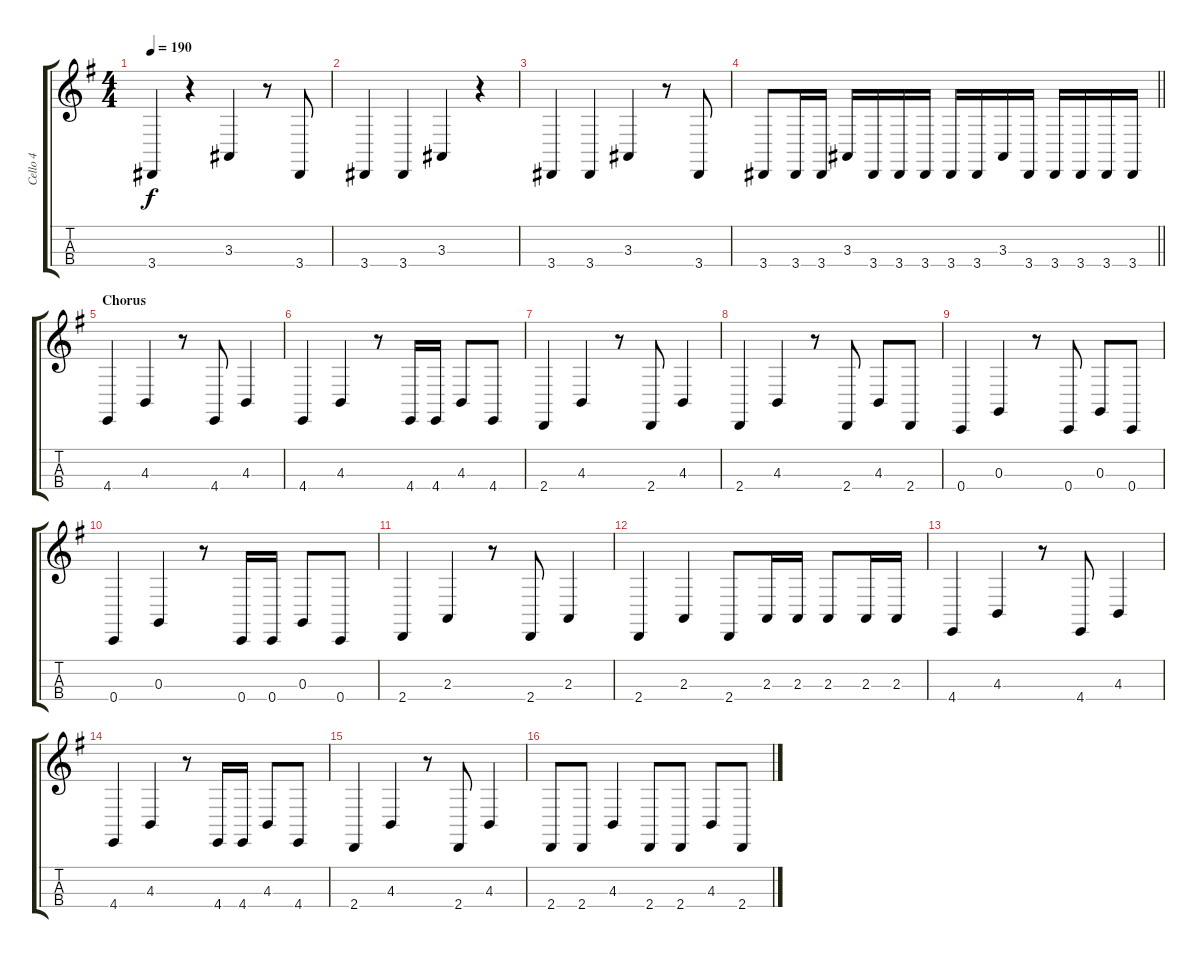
\track ("Cello 4" "Cello 4") {instrument cello}
\staff {score tabs}
\tuning (A3 D3 G2 C2) {hide}
\ts (4 4)
\tempo 190
\clef g2
\ks g
3.4.4{dy f} r.4 3.3.4 r.8 3.4.8 |
3.4.4 3.4.4 3.3.4 r.4 |
3.4.4 3.4.4 3.3.4 r.8 3.4.8 |
\barLineRight lightlight
3.4.8 3.4.16 3.4.16 3.3.16 3.4.16 3.4.16 3.4.16 3.4.16 3.4.16 3.3.16 3.4.16 3.4.16 3.4.16 3.4.16 3.4.16 |
\section ("" "Chorus")
4.4.4 4.3.4 r.8 4.4.8 4.3.4 |
4.4.4 4.3.4 r.8 4.4.16 4.4.16 4.3.8 4.4.8 |
2.4.4 4.3.4 r.8 2.4.8 4.3.4 |
2.4.4 4.3.4 r.8 2.4.8 4.3.8 2.4.8 |
0.4.4 0.3.4 r.8 0.4.8 0.3.8 0.4.8 |
0.4.4 0.3.4 r.8 0.4.16 0.4.16 0.3.8 0.4.8 |
2.4.4 2.3.4 r.8 2.4.8 2.3.4 |
2.4.4 2.3.4 2.4.8 2.3.16 2.3.16 2.3.8 2.3.16 2.3.16 |
4.4.4 4.3.4 r.8 4.4.8 4.3.4 |
4.4.4 4.3.4 r.8 4.4.16 4.4.16 4.3.8 4.4.8 |
2.4.4 4.3.4 r.8 2.4.8 4.3.4 |
2.4.8 2.4.8 4.3.4 2.4.8 2.4.8 4.3.8 2.4.8
